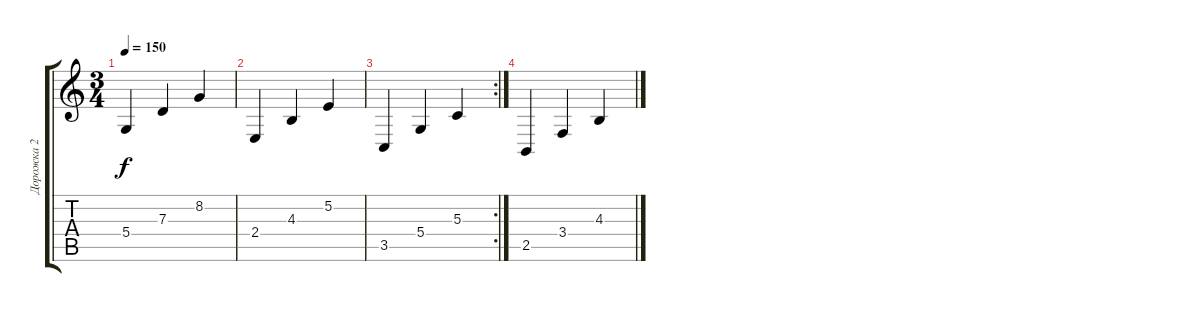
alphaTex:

\track ("Дорожка 2" "Дорожка 2") {instrument acousticgrandpiano}
\staff {score tabs}
\tuning (E4 B3 G3 D3 A2 E2) {hide}
\ts (3 4)
\tempo 150
\clef g2
\ks c
5.4.4{dy f} 7.3.4 8.2.4 |
2.4.4 4.3.4 5.2.4 |
\rc 2
3.5.4 5.4.4 5.3.4 |
2.5.4 3.4.4 4.3.4
